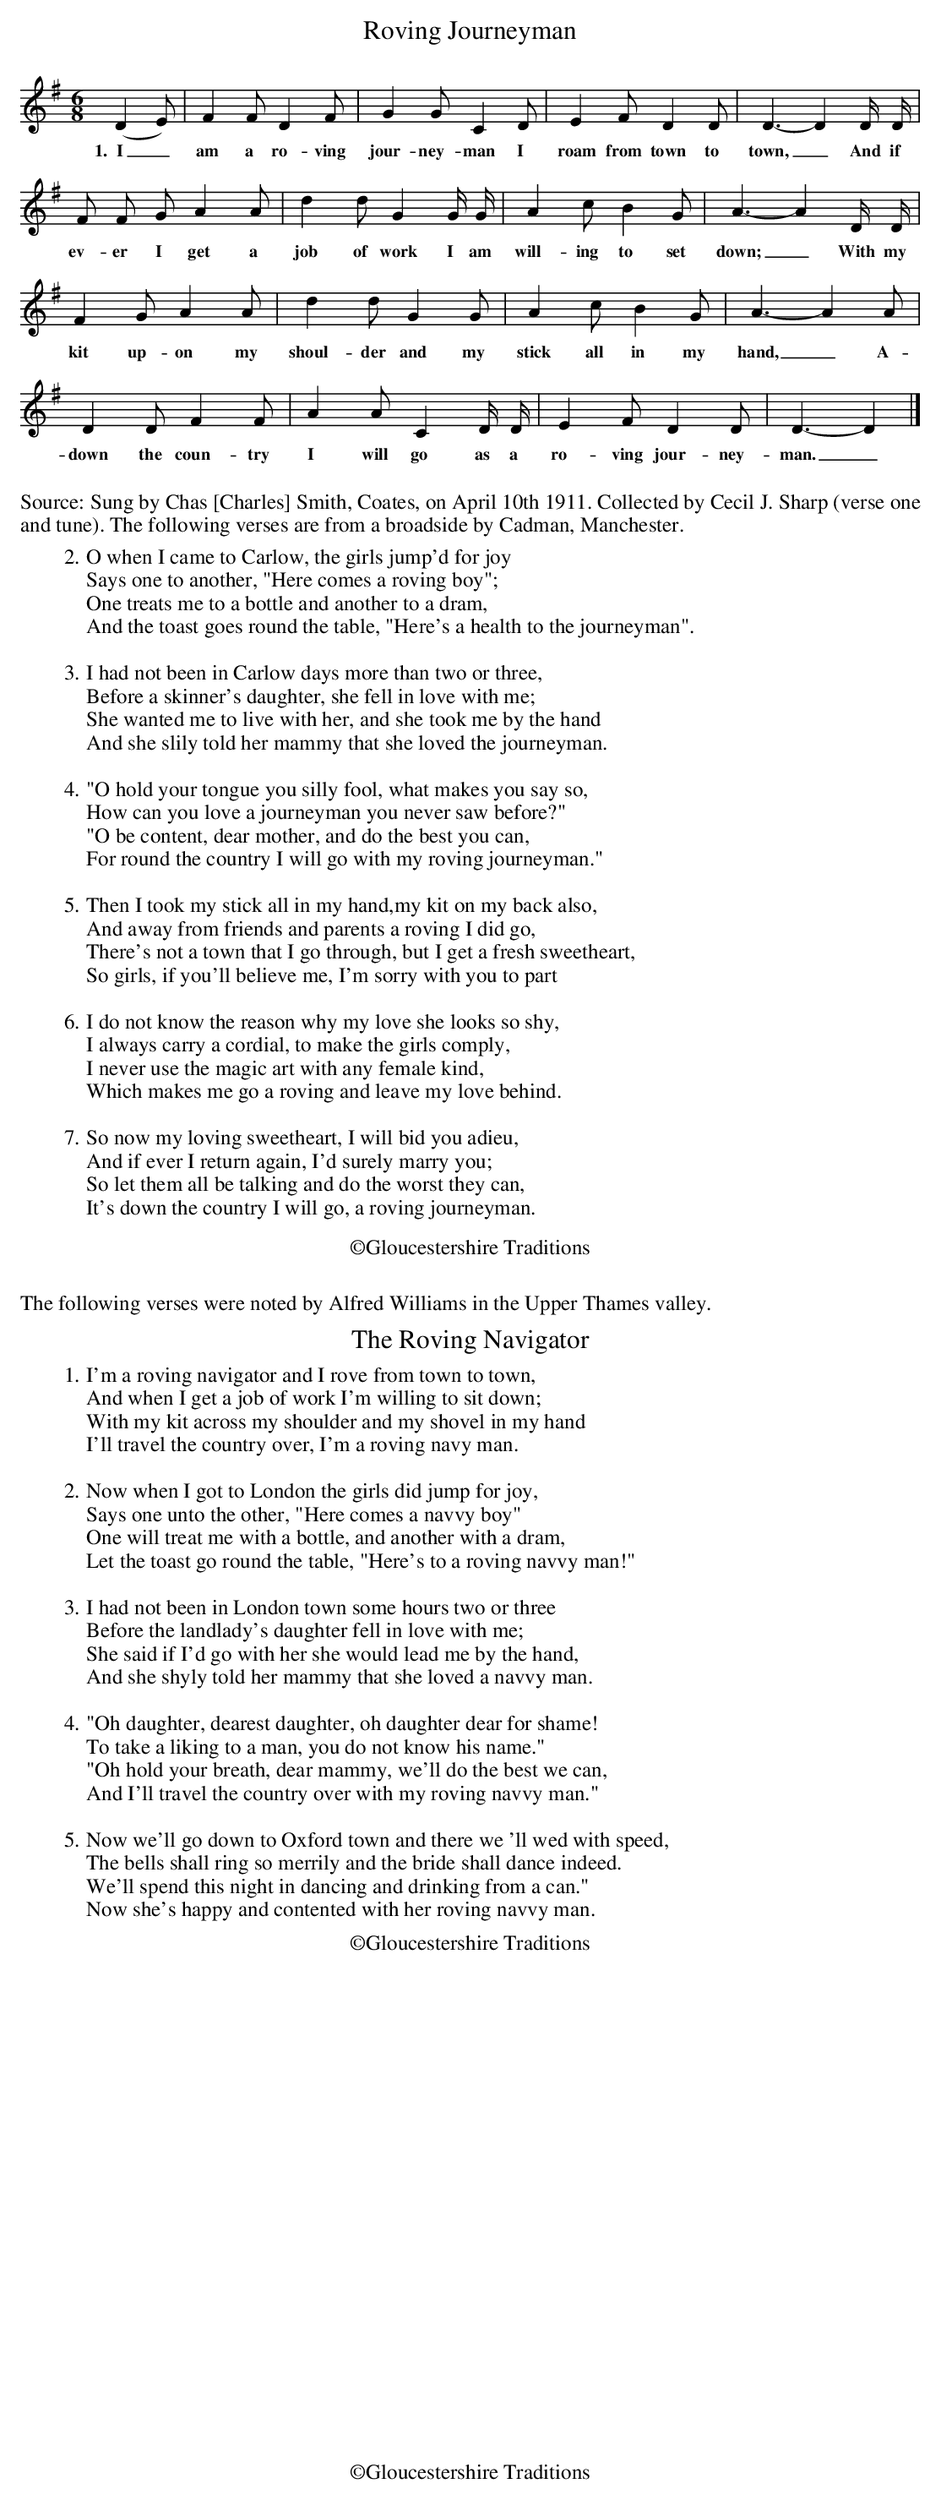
X:1
T:Roving Journeyman
M:6/8
L:1/4
K:Dmix
(DE/2)|FF/2DF/2|GG/2CD/2|EF/2DD/2|D3/2-DD/4 D/4|
w:1.~~I_am a ro-ving jour-ney-man I roam from town to town,_ And if
F/2 F/2 G/2 AA/2|dd/2G G/4 G/4|Ac/2BG/2|A3/2-AD/4 D/4|
w:ev-er I get a job of work I am will-ing to set down;_ With my
FG/2AA/2|dd/2GG/2|Ac/2BG/2|A3/2-A A/2 |
w:kit up-on my shoul-der and my stick all in my hand,_ A-
DD/2FF/2|AA/2CD/4 D/4|EF/2DD/2|D3/2-D|]
w:down the coun-try I will go as a ro-ving jour-ney- man._
%%vskip 15
%%begintext fill
%%Source: Sung by Chas [Charles] Smith, Coates, on April 10th 1911. Collected by Cecil J. Sharp (verse one
%%and tune). The following verses are from a broadside by Cadman, Manchester.
%%endtext
W:2.O when I came to Carlow, the girls jump'd for joy
W:Says one to another, "Here comes a roving boy";
W:One treats me to a bottle and another to a dram,
W:And the toast goes round the table, "Here's a health to the journeyman".
W:
W:3.I had not been in Carlow days more than two or three,
W:Before a skinner's daughter, she fell in love with me;
W:She wanted me to live with her, and she took me by the hand
W:And she slily told her mammy that she loved the journeyman.
W:
W:4."O hold your tongue you silly fool, what makes you say so,
W:How can you love a journeyman you never saw before?"
W:"O be content, dear mother, and do the best you can,
W:For round the country I will go with my roving journeyman."
W:
W:5.Then I took my stick all in my hand,my kit on my back also,
W:And away from friends and parents a roving I did go,
W:There's not a town that I go through, but I get a fresh sweetheart,
W:So girls, if you'll believe me, I'm sorry with you to part
W:
W:6.I do not know the reason why my love she looks so shy,
W:I always carry a cordial, to make the girls comply,
W:I never use the magic art with any female kind,
W:Which makes me go a roving and leave my love behind.
W:
W:7.So now my loving sweetheart, I will bid you adieu,
W:And if ever I return again, I'd surely marry you;
W:So let them all be talking and do the worst they can,
W:It's down the country I will go, a roving journeyman.
%%vskip 15
%%newpage
%%vskip 40
%%text The following verses were noted by Alfred Williams in the Upper Thames valley.
%%textfont Times-Roman 20
%%center The Roving Navigator
W:1.I'm a roving navigator and I rove from town to town,
W:And when I get a job of work I'm willing to sit down;
W:With my kit across my shoulder and my shovel in my hand
W:I'll travel the country over, I'm a roving navy man.
W:
W:2.Now when I got to London the girls did jump for joy,
W:Says one unto the other, "Here comes a navvy boy"
W:One will treat me with a bottle, and another with a dram,
W:Let the toast go round the table, "Here's to a roving navvy man!"
W:
W:3.I had not been in London town some hours two or three
W:Before the landlady's daughter fell in love with me;
W:She said if I'd go with her she would lead me by the hand,
W:And she shyly told her mammy that she loved a navvy man.
W:
W:4."Oh daughter, dearest daughter, oh daughter dear for shame!
W:To take a liking to a man, you do not know his name."
W:"Oh hold your breath, dear mammy, we'll do the best we can,
W:And I'll travel the country over with my roving navvy man."
W:
W:5.Now we'll go down to Oxford town and there we 'll wed with speed,
W:The bells shall ring so merrily and the bride shall dance indeed.
W:We'll spend this night in dancing and drinking from a can."
W:Now she's happy and contented with her roving navvy man.
